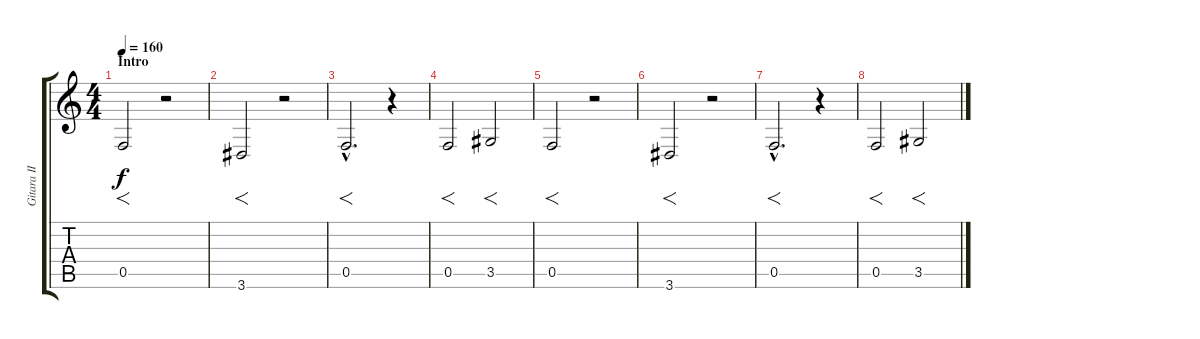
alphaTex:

\track ("Gitara II" "Gitara II") {instrument distortionguitar}
\staff {score tabs}
\tuning (C4 G3 Eb3 Bb2 F2 C2) {hide}
\ts (4 4)
\section ("" "Intro")
\tempo 160
\clef g2
\ks c
0.5.2{f dy f volume 12 instrument electricguitarjazz} r.2 |
3.6.2{f} r.2 |
0.5{hac}.2{f d} r.4 |
0.5.2{f} 3.5.2{f} |
0.5.2{f} r.2 |
3.6.2{f} r.2 |
0.5{hac}.2{f d} r.4 |
0.5.2{f} 3.5.2{f}
